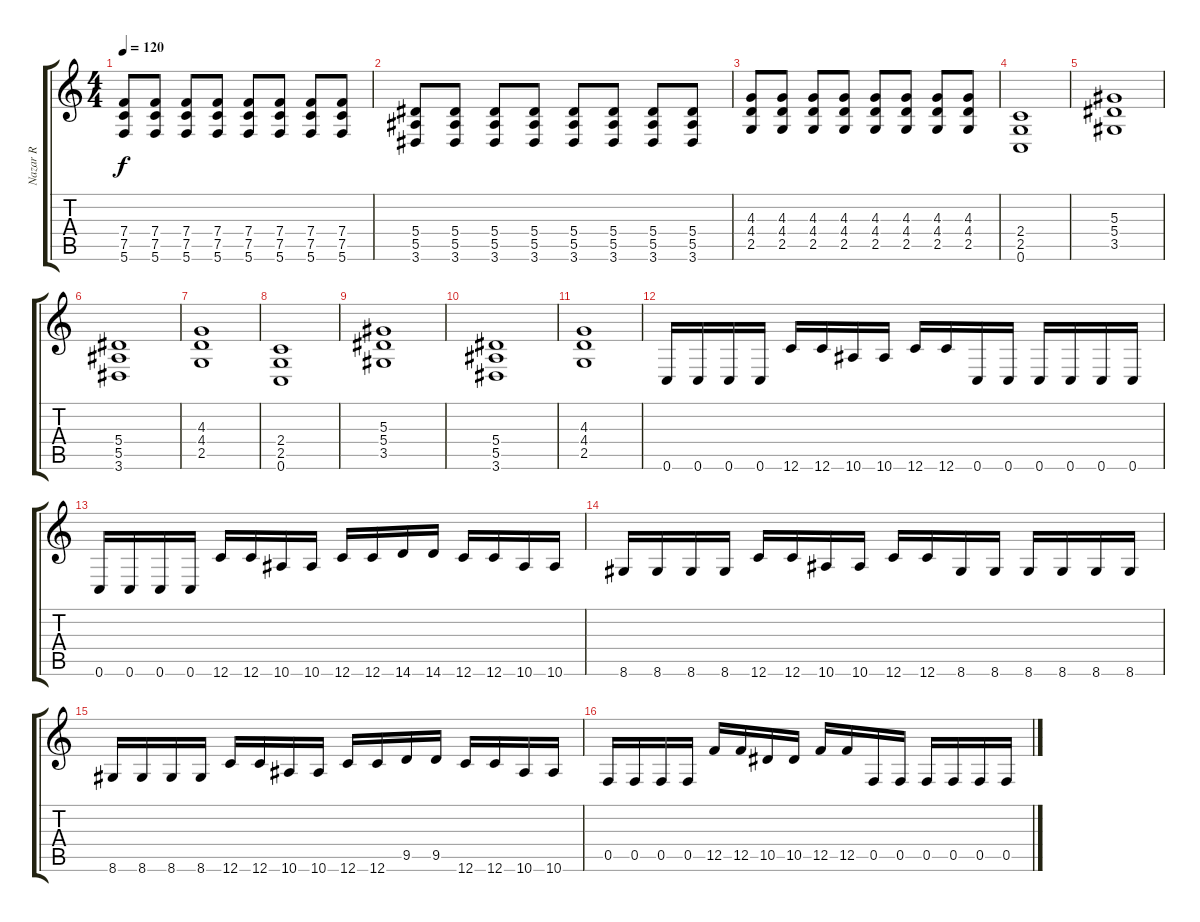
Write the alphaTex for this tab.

\track ("Nazar R" "Nazar R") {instrument distortionguitar}
\staff {score tabs}
\tuning (C4 G3 Eb3 Bb2 F2 C2) {hide}
\ts (4 4)
\tempo 120
\clef g2
\ks c
(7.4 7.5 5.6).8{dy f} (7.4 7.5 5.6).8 (7.4 7.5 5.6).8 (7.4 7.5 5.6).8 (7.4 7.5 5.6).8 (7.4 7.5 5.6).8 (7.4 7.5 5.6).8 (7.4 7.5 5.6).8 |
(5.4 5.5 3.6).8 (5.4 5.5 3.6).8 (5.4 5.5 3.6).8 (5.4 5.5 3.6).8 (5.4 5.5 3.6).8 (5.4 5.5 3.6).8 (5.4 5.5 3.6).8 (5.4 5.5 3.6).8 |
(4.3 4.4 2.5).8 (4.3 4.4 2.5).8 (4.3 4.4 2.5).8 (4.3 4.4 2.5).8 (4.3 4.4 2.5).8 (4.3 4.4 2.5).8 (4.3 4.4 2.5).8 (4.3 4.4 2.5).8 |
(2.4 2.5 0.6).1 |
(5.3 5.4 3.5).1 |
(5.4 5.5 3.6).1 |
(4.3 4.4 2.5).1 |
(2.4 2.5 0.6).1 |
(5.3 5.4 3.5).1 |
(5.4 5.5 3.6).1 |
(4.3 4.4 2.5).1 |
0.6.16 0.6.16 0.6.16 0.6.16 12.6.16 12.6.16 10.6.16 10.6.16 12.6.16 12.6.16 0.6.16 0.6.16 0.6.16 0.6.16 0.6.16 0.6.16 |
0.6.16 0.6.16 0.6.16 0.6.16 12.6.16 12.6.16 10.6.16 10.6.16 12.6.16 12.6.16 14.6.16 14.6.16 12.6.16 12.6.16 10.6.16 10.6.16 |
8.6.16 8.6.16 8.6.16 8.6.16 12.6.16 12.6.16 10.6.16 10.6.16 12.6.16 12.6.16 8.6.16 8.6.16 8.6.16 8.6.16 8.6.16 8.6.16 |
8.6.16 8.6.16 8.6.16 8.6.16 12.6.16 12.6.16 10.6.16 10.6.16 12.6.16 12.6.16 9.5.16 9.5.16 12.6.16 12.6.16 10.6.16 10.6.16 |
0.5.16 0.5.16 0.5.16 0.5.16 12.5.16 12.5.16 10.5.16 10.5.16 12.5.16 12.5.16 0.5.16 0.5.16 0.5.16 0.5.16 0.5.16 0.5.16
